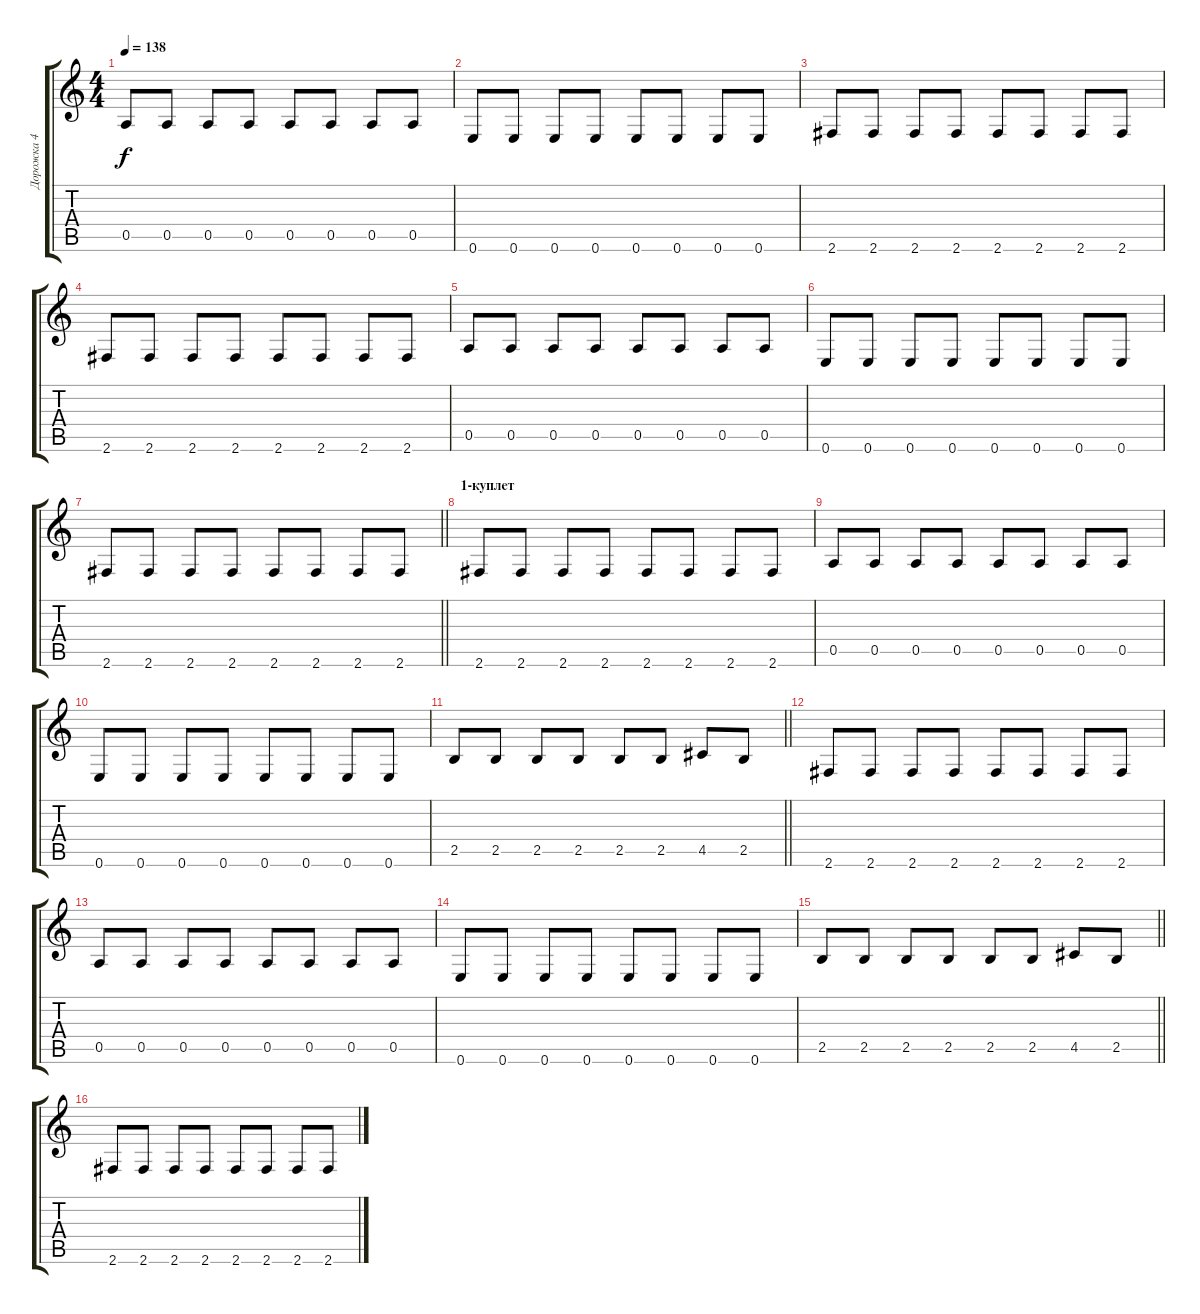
\track ("Дорожка 4" "Дорожка 4") {instrument electricbassfinger}
\staff {score tabs}
\tuning (E4 B3 G3 D3 A2 E2) {hide}
\ts (4 4)
\tempo 138
\clef g2
\ks c
0.5.8{dy f} 0.5.8 0.5.8 0.5.8 0.5.8 0.5.8 0.5.8 0.5.8 |
0.6.8 0.6.8 0.6.8 0.6.8 0.6.8 0.6.8 0.6.8 0.6.8 |
2.6.8 2.6.8 2.6.8 2.6.8 2.6.8 2.6.8 2.6.8 2.6.8 |
2.6.8 2.6.8 2.6.8 2.6.8 2.6.8 2.6.8 2.6.8 2.6.8 |
0.5.8 0.5.8 0.5.8 0.5.8 0.5.8 0.5.8 0.5.8 0.5.8 |
0.6.8 0.6.8 0.6.8 0.6.8 0.6.8 0.6.8 0.6.8 0.6.8 |
\barLineRight lightlight
2.6.8 2.6.8 2.6.8 2.6.8 2.6.8 2.6.8 2.6.8 2.6.8 |
\section ("" "1-куплет")
2.6.8 2.6.8 2.6.8 2.6.8 2.6.8 2.6.8 2.6.8 2.6.8 |
0.5.8 0.5.8 0.5.8 0.5.8 0.5.8 0.5.8 0.5.8 0.5.8 |
0.6.8 0.6.8 0.6.8 0.6.8 0.6.8 0.6.8 0.6.8 0.6.8 |
\barLineRight lightlight
2.5.8 2.5.8 2.5.8 2.5.8 2.5.8 2.5.8 4.5.8 2.5.8 |
2.6.8 2.6.8 2.6.8 2.6.8 2.6.8 2.6.8 2.6.8 2.6.8 |
0.5.8 0.5.8 0.5.8 0.5.8 0.5.8 0.5.8 0.5.8 0.5.8 |
0.6.8 0.6.8 0.6.8 0.6.8 0.6.8 0.6.8 0.6.8 0.6.8 |
\barLineRight lightlight
2.5.8 2.5.8 2.5.8 2.5.8 2.5.8 2.5.8 4.5.8 2.5.8 |
2.6.8 2.6.8 2.6.8 2.6.8 2.6.8 2.6.8 2.6.8 2.6.8
